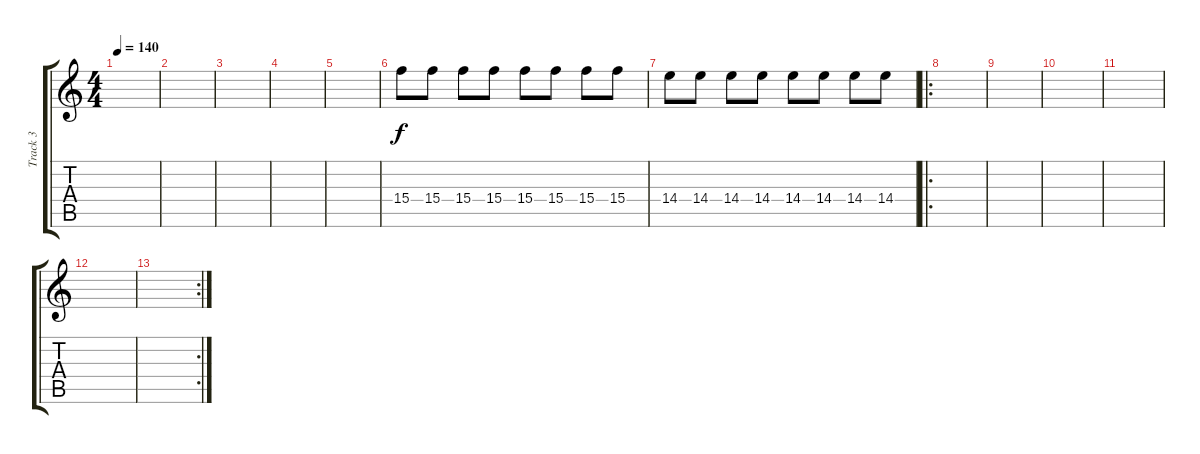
\track ("Track 3" "Track 3") {instrument electricguitarmuted}
\staff {score tabs}
\tuning (E4 B3 G3 D3 A2 E2) {hide}
\ts (4 4)
\tempo 140
\clef g2
\ks c
|
|
|
|
|
15.4.8{dy f} 15.4.8 15.4.8 15.4.8 15.4.8 15.4.8 15.4.8 15.4.8 |
14.4.8 14.4.8 14.4.8 14.4.8 14.4.8 14.4.8 14.4.8 14.4.8 |
\ro
|
|
|
|
|
\rc 2
